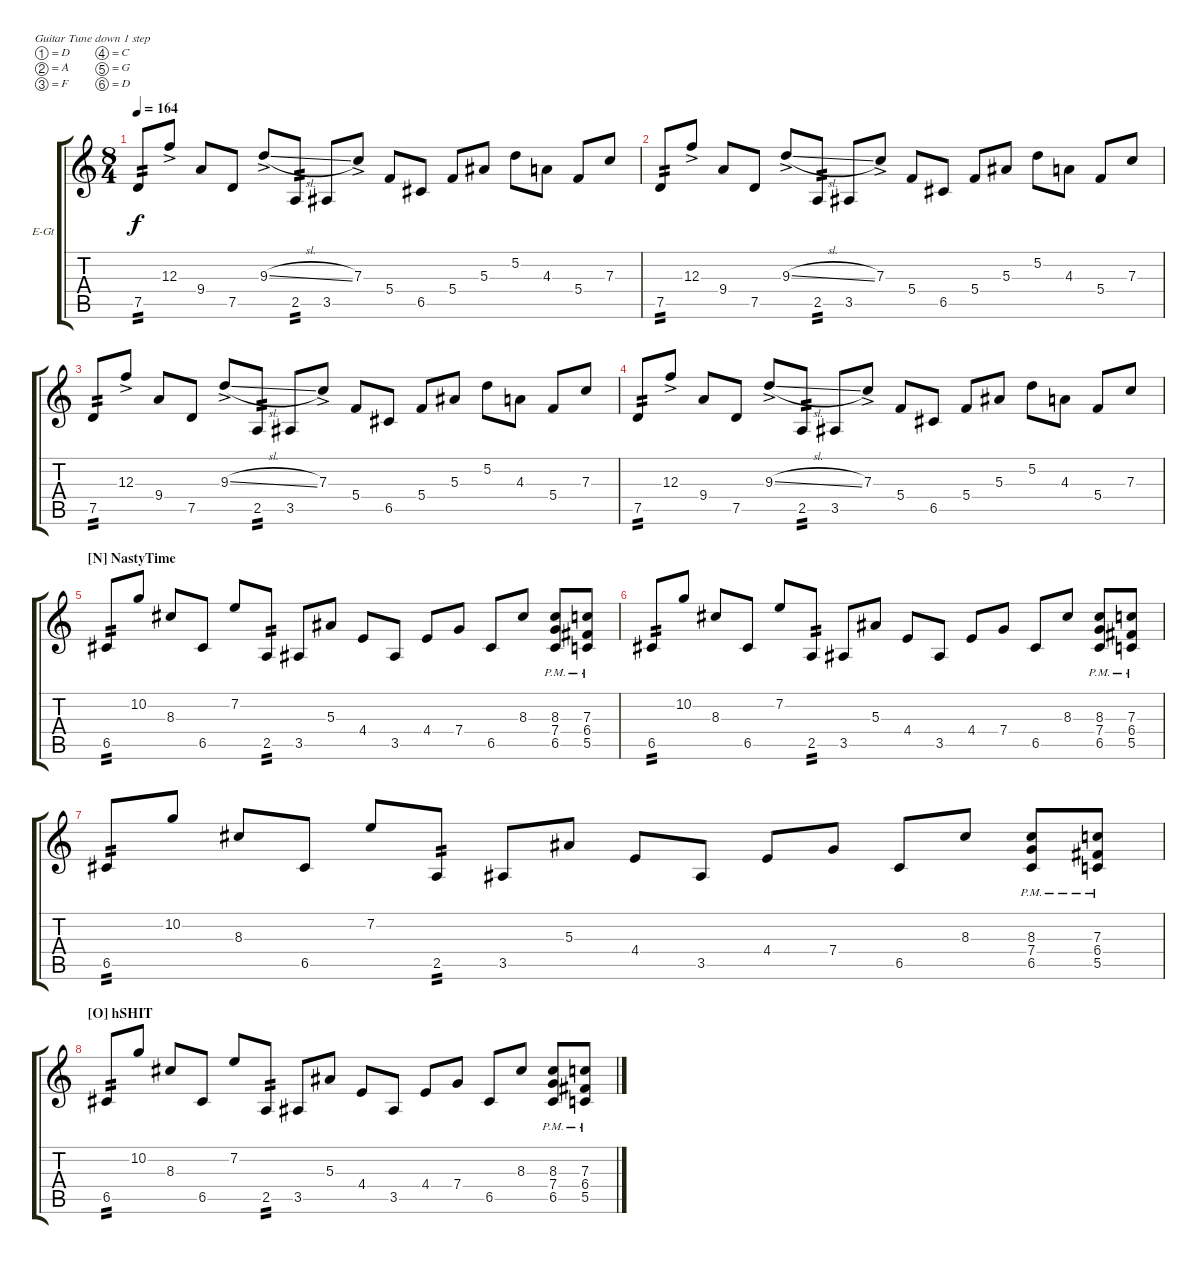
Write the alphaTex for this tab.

\defaultSystemsLayout 4
\bracketExtendMode groupsimilarinstruments
\firstSystemTrackNameOrientation horizontal
\otherSystemsTrackNameOrientation horizontal
\track ("K-Bo" "E-Gt") {instrument distortionguitar}
\staff {score tabs}
\tuning (D4 A3 F3 C3 G2 D2)
\ts (8 4)
\tempo 164
\clef g2
\ks c
7.5.8{tp 2 dy f} 12.3{ac}.8 9.4.8 7.5.8 9.3{sl ac}.8 2.5.8{tp 2} 3.5.8 7.3{ac}.8 5.4.8 6.5.8 5.4.8 5.3.8 5.2.8 4.3.8 5.4.8 7.3.8 |
7.5.8{tp 2} 12.3{ac}.8 9.4.8 7.5.8 9.3{sl ac}.8 2.5.8{tp 2} 3.5.8 7.3{ac}.8 5.4.8 6.5.8 5.4.8 5.3.8 5.2.8 4.3.8 5.4.8 7.3.8 |
7.5.8{tp 2} 12.3{ac}.8 9.4.8 7.5.8 9.3{sl ac}.8 2.5.8{tp 2} 3.5.8 7.3{ac}.8 5.4.8 6.5.8 5.4.8 5.3.8 5.2.8 4.3.8 5.4.8 7.3.8 |
7.5.8{tp 2} 12.3{ac}.8 9.4.8 7.5.8 9.3{sl ac}.8 2.5.8{tp 2} 3.5.8 7.3{ac}.8 5.4.8 6.5.8 5.4.8 5.3.8 5.2.8 4.3.8 5.4.8 7.3.8 |
\section ("N" "NastyTime")
6.5.8{tp 2} 10.2.8 8.3.8 6.5.8 7.2.8 2.5.8{tp 2} 3.5.8 5.3.8 4.4.8 3.5.8 4.4.8 7.4.8 6.5.8 8.3.8 (6.5{pm} 7.4{pm} 8.3{pm}).8 (5.5{pm} 6.4{pm} 7.3{pm}).8 |
6.5.8{tp 2} 10.2.8 8.3.8 6.5.8 7.2.8 2.5.8{tp 2} 3.5.8 5.3.8 4.4.8 3.5.8 4.4.8 7.4.8 6.5.8 8.3.8 (6.5{pm} 7.4{pm} 8.3{pm}).8 (5.5{pm} 6.4{pm} 7.3{pm}).8 |
6.5.8{tp 2} 10.2.8 8.3.8 6.5.8 7.2.8 2.5.8{tp 2} 3.5.8 5.3.8 4.4.8 3.5.8 4.4.8 7.4.8 6.5.8 8.3.8 (6.5{pm} 7.4{pm} 8.3{pm}).8 (5.5{pm} 6.4{pm} 7.3{pm}).8 |
\section ("O" "hSHIT")
6.5.8{tp 2} 10.2.8 8.3.8 6.5.8 7.2.8 2.5.8{tp 2} 3.5.8 5.3.8 4.4.8 3.5.8 4.4.8 7.4.8 6.5.8 8.3.8 (6.5{pm} 7.4{pm} 8.3{pm}).8 (5.5{pm} 6.4{pm} 7.3{pm}).8
